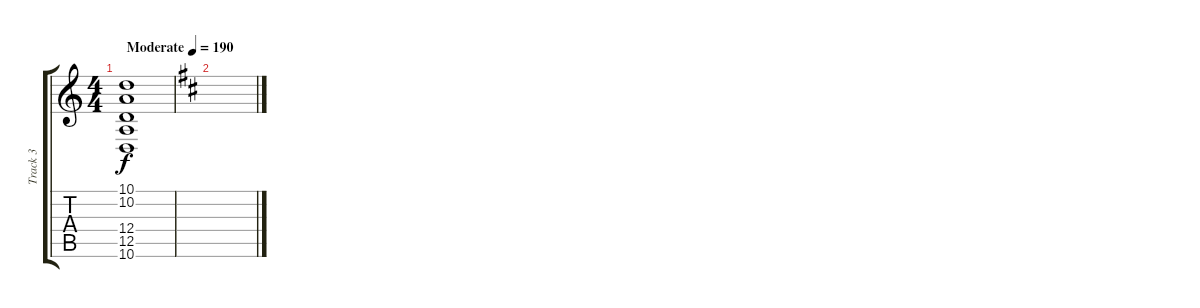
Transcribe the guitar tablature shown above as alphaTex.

\track ("Track 3" "Track 3") {instrument acousticgrandpiano}
\staff {score tabs}
\tuning (E4 B3 G3 D3 A2 E2) {hide}
\ts (4 4)
\tempo (190 "Moderate")
\clef g2
\ks c
(10.1 10.2 12.4 12.5 10.6).1{dy f instrument acousticgrandpiano} |
\ks d
